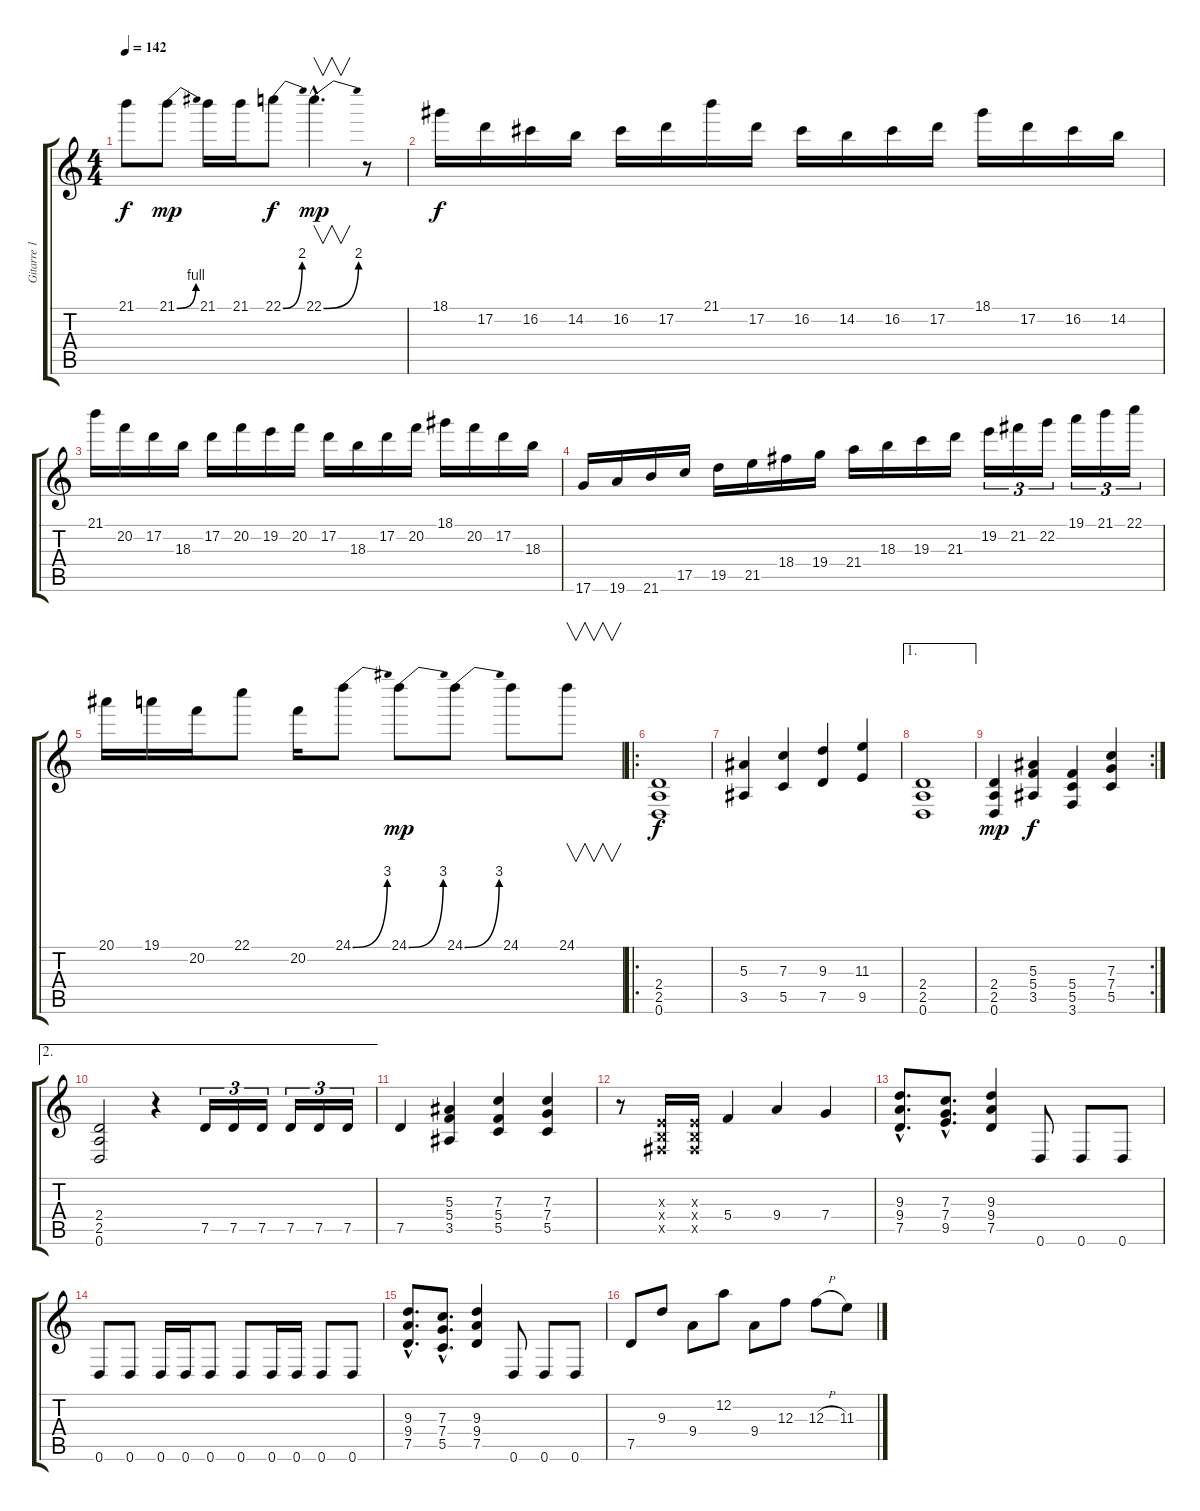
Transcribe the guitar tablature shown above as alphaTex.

\track ("Gitarre 1" "Gitarre 1") {instrument overdrivenguitar}
\staff {score tabs}
\tuning (D4 A3 F3 C3 G2 D2) {hide}
\ts (4 4)
\tempo 142
\clef g2
\ks c
21.1.8{dy f} 21.1{be (bend 0 0 60 4)}.8{dy mp} 21.1.16 21.1.16 22.1{be (bend 0 0 60 8)}.8{dy f} 22.1{be (bend 0 0 60 8) hac}.4{v d dy mp} r.8 |
18.1.16{dy f} 17.2.16 16.2.16 14.2.16 16.2.16 17.2.16 21.1.16 17.2.16 16.2.16 14.2.16 16.2.16 17.2.16 18.1.16 17.2.16 16.2.16 14.2.16 |
21.1.16 20.2.16 17.2.16 18.3.16 17.2.16 20.2.16 19.2.16 20.2.16 17.2.16 18.3.16 17.2.16 20.2.16 18.1.16 20.2.16 17.2.16 18.3.16 |
17.6.16 19.6.16 21.6.16 17.5.16 19.5.16 21.5.16 18.4.16 19.4.16 21.4.16 18.3.16 19.3.16 21.3.16 19.2.16{tu (3 2)} 21.2.16{tu (3 2)} 22.2.16{tu (3 2)} 19.1.16{tu (3 2)} 21.1.16{tu (3 2)} 22.1.16{tu (3 2)} |
20.1.16 19.1.16 20.2.16 22.1.8 20.2.16 24.1{be (bend 0 0 60 12)}.8 24.1{be (bend 0 0 60 12)}.8{dy mp} 24.1{be (bend 0 0 60 12)}.8 24.1.8 24.1.8{v} |
\ro
(2.4 2.5 0.6).1{dy f} |
(5.3 3.5).4 (7.3 5.5).4 (9.3 7.5).4 (11.3 9.5).4 |
\ae 1
(2.4 2.5 0.6).1 |
\rc 2
(2.4 2.5 0.6).4{dy mp} (5.3 5.4 3.5).4{dy f} (5.4 5.5 3.6).4 (7.3 7.4 5.5).4 |
\ae 2
(2.4 2.5 0.6).2 r.4 7.5.16{tu (3 2)} 7.5.16{tu (3 2)} 7.5.16{tu (3 2)} 7.5.16{tu (3 2)} 7.5.16{tu (3 2)} 7.5.16{tu (3 2)} |
7.5.4 (5.3 5.4 3.5).4 (7.3 5.4 5.5).4 (7.3 7.4 5.5).4 |
r.8 (-1.3{x} -1.4{x} -1.5{x}).16 (-1.3{x} -1.4{x} -1.5{x}).16 5.4.4 9.4.4 7.4.4 |
(9.3{hac} 9.4{hac} 7.5{hac}).8{d} (7.3{hac} 7.4{hac} 9.5{hac}).8{d} (9.3 9.4 7.5).4 0.6.8 0.6.8 0.6.8 |
0.6.8 0.6.8 0.6.16 0.6.16 0.6.8 0.6.8 0.6.16 0.6.16 0.6.8 0.6.8 |
(9.3{hac} 9.4{hac} 7.5{hac}).8{d} (7.3{hac} 7.4{hac} 5.5{hac}).8{d} (9.3 9.4 7.5).4 0.6.8 0.6.8 0.6.8 |
7.5.8 9.3.8 9.4.8 12.2.8 9.4.8 12.3.8 12.3{h}.8 11.3.8
